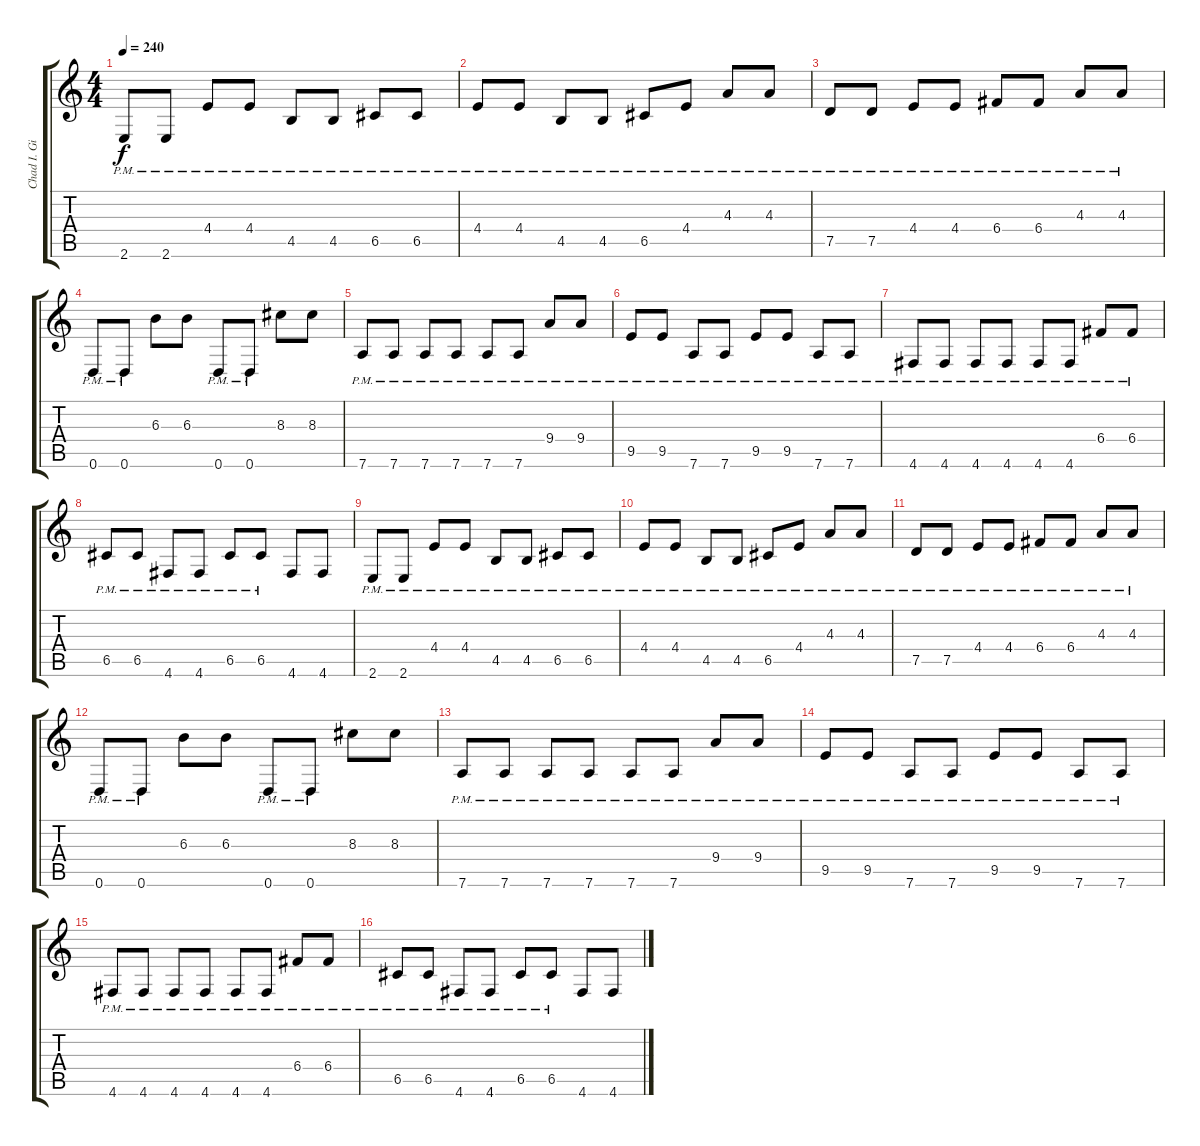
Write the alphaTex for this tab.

\track ("Chad I. Ginsburg" "Chad I. Gi") {instrument distortionguitar}
\staff {score tabs}
\tuning (D4 A3 F3 C3 G2 D2) {hide}
\ts (4 4)
\tempo 240
\clef g2
\ks c
2.6{pm}.8{dy f} 2.6{pm}.8 4.4{pm}.8 4.4{pm}.8 4.5{pm}.8 4.5{pm}.8 6.5{pm}.8 6.5{pm}.8 |
4.4{pm}.8 4.4{pm}.8 4.5{pm}.8 4.5{pm}.8 6.5{pm}.8 4.4{pm}.8 4.3{pm}.8 4.3{pm}.8 |
7.5{pm}.8 7.5{pm}.8 4.4{pm}.8 4.4{pm}.8 6.4{pm}.8 6.4{pm}.8 4.3{pm}.8 4.3{pm}.8 |
0.6{pm}.8 0.6{pm}.8 6.3.8 6.3.8 0.6{pm}.8 0.6{pm}.8 8.3.8 8.3.8 |
7.6{pm}.8 7.6{pm}.8 7.6{pm}.8 7.6{pm}.8 7.6{pm}.8 7.6{pm}.8 9.4{pm}.8 9.4{pm}.8 |
9.5{pm}.8 9.5{pm}.8 7.6{pm}.8 7.6{pm}.8 9.5{pm}.8 9.5{pm}.8 7.6{pm}.8 7.6{pm}.8 |
4.6{pm}.8 4.6{pm}.8 4.6{pm}.8 4.6{pm}.8 4.6{pm}.8 4.6{pm}.8 6.4{pm}.8 6.4{pm}.8 |
6.5{pm}.8 6.5{pm}.8 4.6{pm}.8 4.6{pm}.8 6.5{pm}.8 6.5{pm}.8 4.6.8 4.6.8 |
2.6{pm}.8 2.6{pm}.8 4.4{pm}.8 4.4{pm}.8 4.5{pm}.8 4.5{pm}.8 6.5{pm}.8 6.5{pm}.8 |
4.4{pm}.8 4.4{pm}.8 4.5{pm}.8 4.5{pm}.8 6.5{pm}.8 4.4{pm}.8 4.3{pm}.8 4.3{pm}.8 |
7.5{pm}.8 7.5{pm}.8 4.4{pm}.8 4.4{pm}.8 6.4{pm}.8 6.4{pm}.8 4.3{pm}.8 4.3{pm}.8 |
0.6{pm}.8 0.6{pm}.8 6.3.8 6.3.8 0.6{pm}.8 0.6{pm}.8 8.3.8 8.3.8 |
7.6{pm}.8 7.6{pm}.8 7.6{pm}.8 7.6{pm}.8 7.6{pm}.8 7.6{pm}.8 9.4{pm}.8 9.4{pm}.8 |
9.5{pm}.8 9.5{pm}.8 7.6{pm}.8 7.6{pm}.8 9.5{pm}.8 9.5{pm}.8 7.6{pm}.8 7.6{pm}.8 |
4.6{pm}.8 4.6{pm}.8 4.6{pm}.8 4.6{pm}.8 4.6{pm}.8 4.6{pm}.8 6.4{pm}.8 6.4{pm}.8 |
6.5{pm}.8 6.5{pm}.8 4.6{pm}.8 4.6{pm}.8 6.5{pm}.8 6.5{pm}.8 4.6.8 4.6.8
